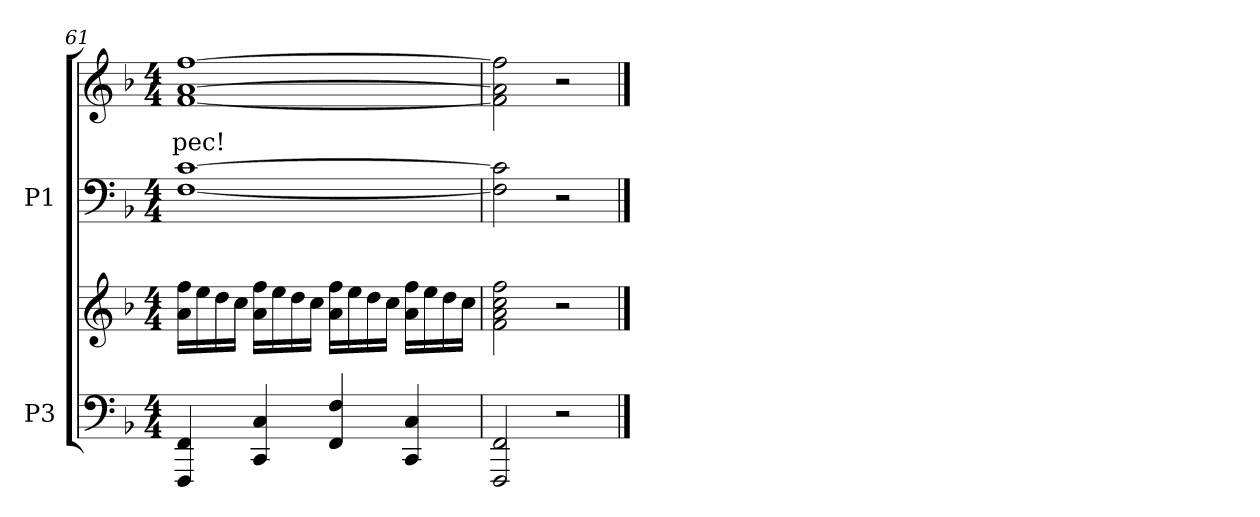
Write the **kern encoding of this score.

**kern	**kern	**kern	**kern	**text
*part2	*part2	*part1	*part1	*part1
*staff4	*staff3	*staff2	*staff1	*staff1
*I"P3	*	*I"P1	*	*
!!LO:LB:g=z
*clefF4	*clefG2	*clefF4	*clefG2	*
*k[b-]	*k[b-]	*k[b-]	*k[b-]	*
*F:	*F:	*F:	*F:	*
*M4/4	*M4/4	*M4/4	*M4/4	*
=61	=61	=61	=61	=61
!	!	!	!	!LO:LY:b:color=#000000
4FFFi/ 4FFi	16ai\ 16ffiLL	[<1Fi [>1ci	[<1fi [>1ai [>1ffi	-рес!
.	16eei\	.	.	.
.	16ddi\	.	.	.
.	16cci\JJ	.	.	.
4CCi/ 4Ci	16ai\ 16ffiLL	.	.	.
.	16eei\	.	.	.
.	16ddi\	.	.	.
.	16cci\JJ	.	.	.
4FFi/ 4Fi	16ai\ 16ffiLL	.	.	.
.	16eei\	.	.	.
.	16ddi\	.	.	.
.	16cci\JJ	.	.	.
4CCi/ 4Ci	16ai\ 16ffiLL	.	.	.
.	16eei\	.	.	.
.	16ddi\	.	.	.
.	16cci\JJ	.	.	.
=62	=62	=62	=62	=62
2FFFi/ 2FFi	2fi\ 2ai 2cci 2ffi	2Fi\] 2ci]	2fi\] 2ai] 2ffi]	.
2r	2r	2r	2r	.
==	==	==	==	==
*-	*-	*-	*-	*-
